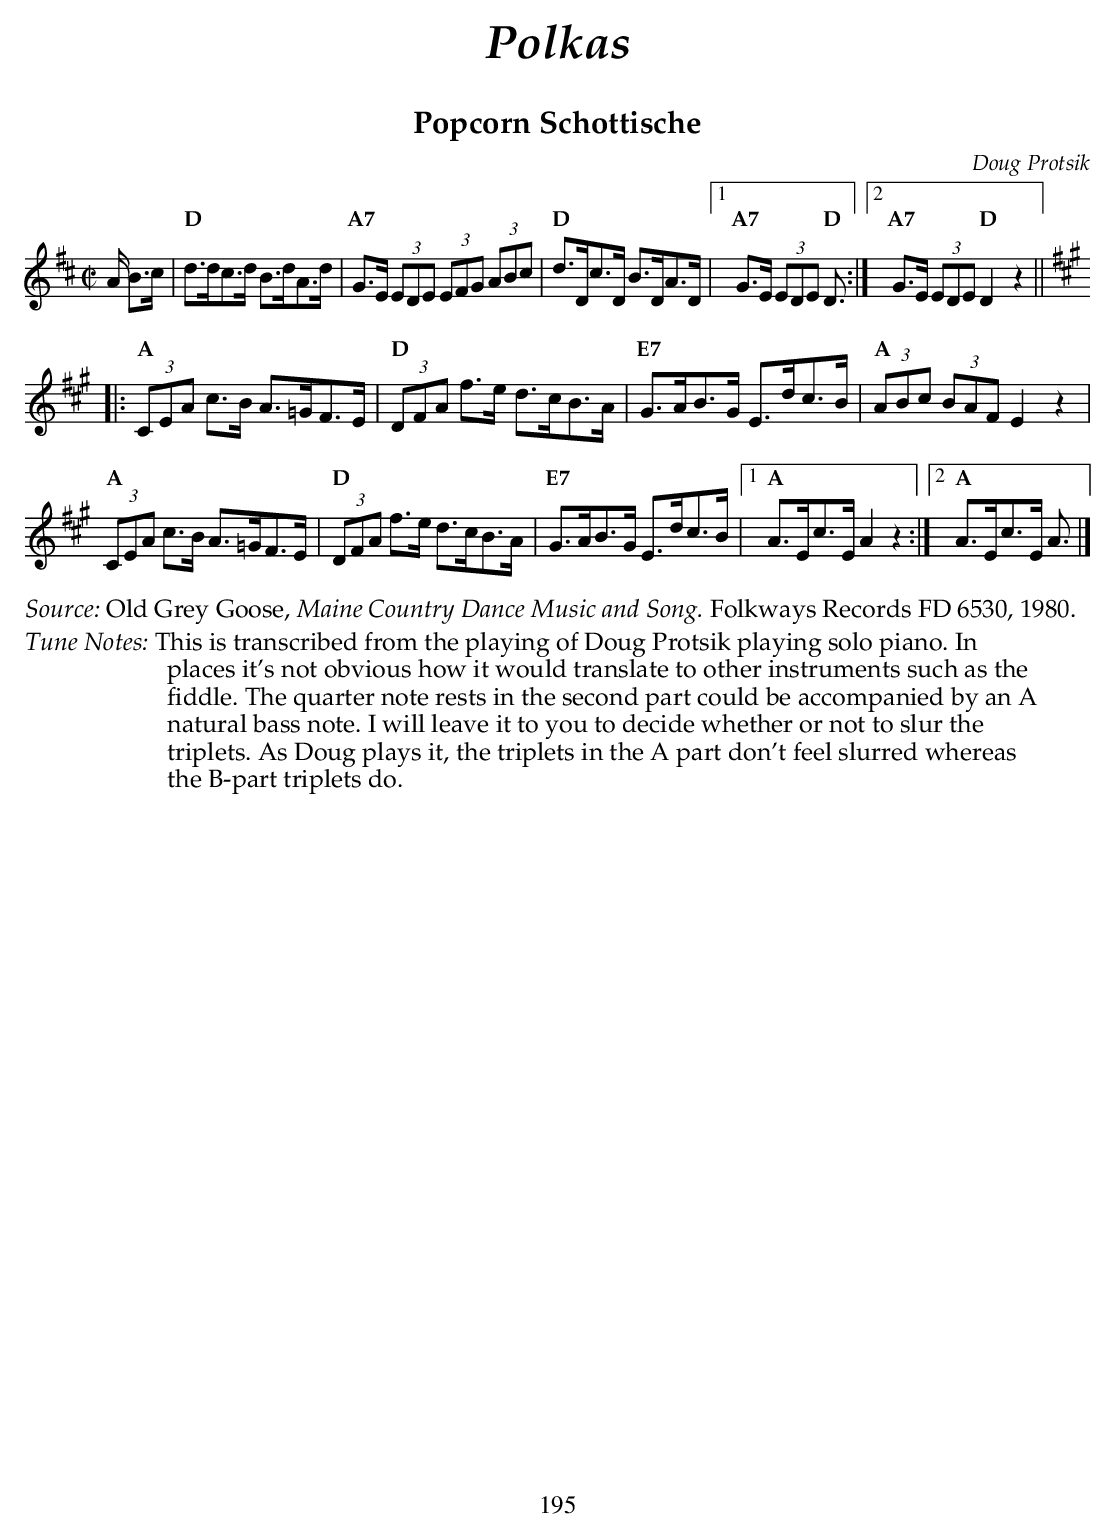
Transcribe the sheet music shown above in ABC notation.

X:1
T:Popcorn Schottische
C:Doug Protsik
M:C|
L:1/8
K:D
    A/2 B>c |\
"D" d>dc>d B>dA>d |  "A7" G>E (3EDE (3EFG (3ABc |\
"D" d>Dc>D B>DA>D |1 "A7" G>E (3EDE "D" D3/2 :|2 "A7" G>E (3EDE "D" D2z2 ||
K:A
|: "A"  (3CEA c>B A>=GF>E |  "D" (3DFA f>e d>cB>A   |\
   "E7" G>AB>G  E>dc>B      |  "A" (3ABc (3BAF E2z2 |
   "A"  (3CEA c>B A>=GF>E |  "D" (3DFA f>e d>cB>A   |\
   "E7" G>AB>G  E>dc>B      |1 "A" A>Ec>E A2z2 :|2 "A" A>Ec>E A3/2 |]
